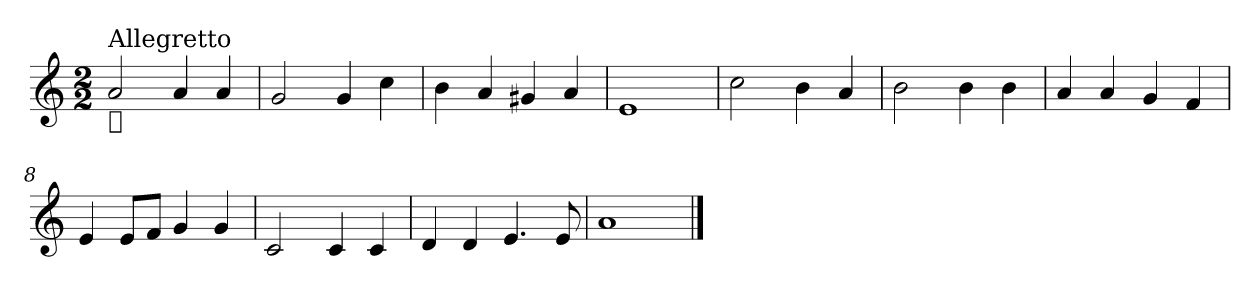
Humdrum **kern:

**kern
*part1
*staff1
*clefG2
*k[]
*C:
*M2/2
=1
!LO:TX:a:t=Allegretto
!LO:TX:b:t=𝄋
2a/
4a/
4a/
=2
2g/
4g/
4cc\
=3
4b\
4a/
4g#X/
4a/
=4
1e
=5
2cc\
4b\
4a/
=6
2b\
4b\
4b\
!!LO:LB:g=z
=7
4a/
4a/
4g/
4f/
=8
4e/
8e/L
8f/J
4g/
4g/
=9
2c/
4c/
4c/
=10
4d/
4d/
4.e/
8e/
=11
1a
==
*-
